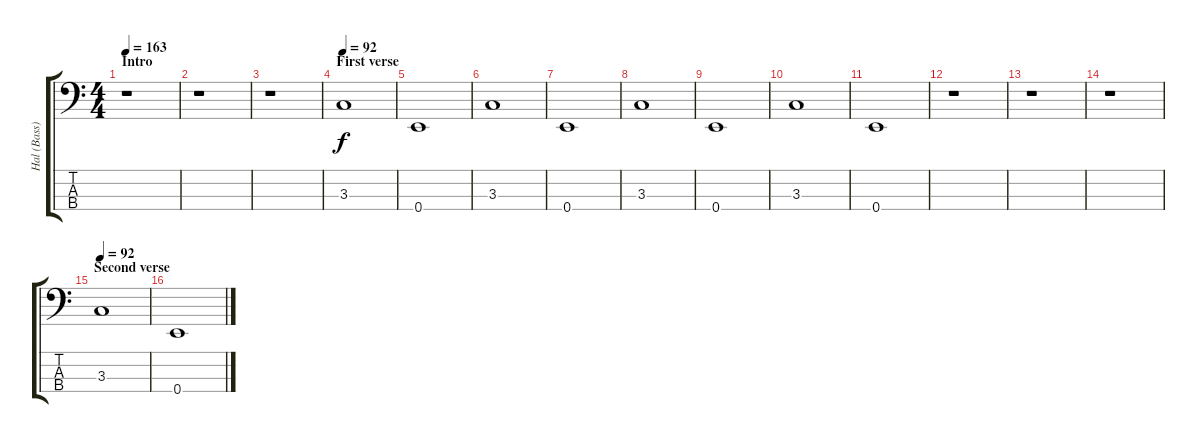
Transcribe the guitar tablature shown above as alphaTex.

\track ("Hal (Bass)" "Hal (Bass)") {instrument electricbassfinger}
\staff {score tabs}
\tuning (G2 D2 A1 E1) {hide}
\ts (4 4)
\section ("" "Intro")
\tempo 163
\tempo 92
\tempo 163
\clef f4
\ks c
r.1{dy f instrument electricbassfinger} |
r.1 |
r.1 |
\section ("" "First verse")
\tempo 92
3.3.1 |
0.4.1 |
3.3.1 |
0.4.1 |
3.3.1 |
0.4.1 |
3.3.1 |
0.4.1 |
r.1 |
r.1 |
r.1 |
\section ("" "Second verse")
\tempo 92
3.3.1 |
0.4.1
